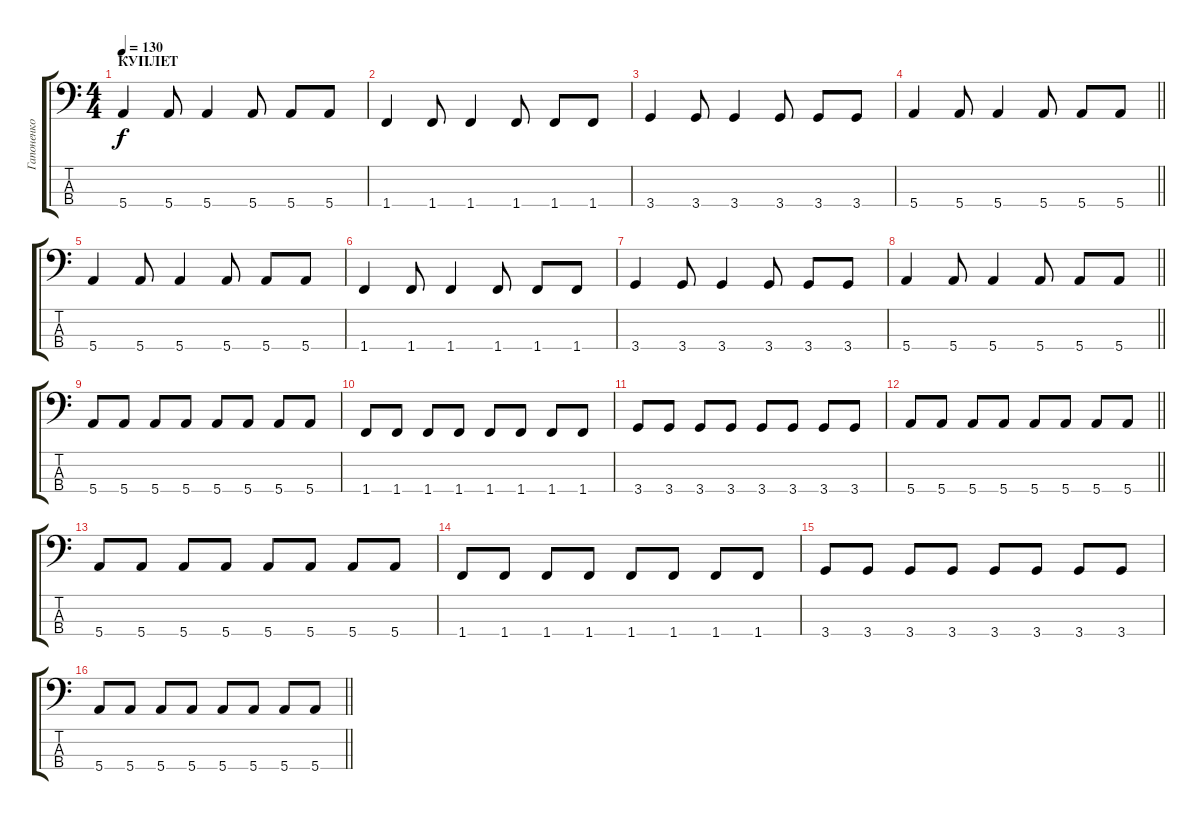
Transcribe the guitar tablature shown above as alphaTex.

\track ("Гапоненко Андрей" "Гапоненко ") {instrument acousticguitarsteel}
\staff {score tabs}
\tuning (G2 D2 A1 E1) {hide}
\ts (4 4)
\section ("" "КУПЛЕТ")
\tempo 130
\clef f4
\ks c
5.4.4{dy f} 5.4.8 5.4.4 5.4.8 5.4.8 5.4.8 |
1.4.4 1.4.8 1.4.4 1.4.8 1.4.8 1.4.8 |
3.4.4 3.4.8 3.4.4 3.4.8 3.4.8 3.4.8 |
\barLineRight lightlight
5.4.4 5.4.8 5.4.4 5.4.8 5.4.8 5.4.8 |
5.4.4 5.4.8 5.4.4 5.4.8 5.4.8 5.4.8 |
1.4.4 1.4.8 1.4.4 1.4.8 1.4.8 1.4.8 |
3.4.4 3.4.8 3.4.4 3.4.8 3.4.8 3.4.8 |
\barLineRight lightlight
5.4.4 5.4.8 5.4.4 5.4.8 5.4.8 5.4.8 |
5.4.8 5.4.8 5.4.8 5.4.8 5.4.8 5.4.8 5.4.8 5.4.8 |
1.4.8 1.4.8 1.4.8 1.4.8 1.4.8 1.4.8 1.4.8 1.4.8 |
3.4.8 3.4.8 3.4.8 3.4.8 3.4.8 3.4.8 3.4.8 3.4.8 |
\barLineRight lightlight
5.4.8 5.4.8 5.4.8 5.4.8 5.4.8 5.4.8 5.4.8 5.4.8 |
5.4.8 5.4.8 5.4.8 5.4.8 5.4.8 5.4.8 5.4.8 5.4.8 |
1.4.8 1.4.8 1.4.8 1.4.8 1.4.8 1.4.8 1.4.8 1.4.8 |
3.4.8 3.4.8 3.4.8 3.4.8 3.4.8 3.4.8 3.4.8 3.4.8 |
\barLineRight lightlight
5.4.8 5.4.8 5.4.8 5.4.8 5.4.8 5.4.8 5.4.8 5.4.8
